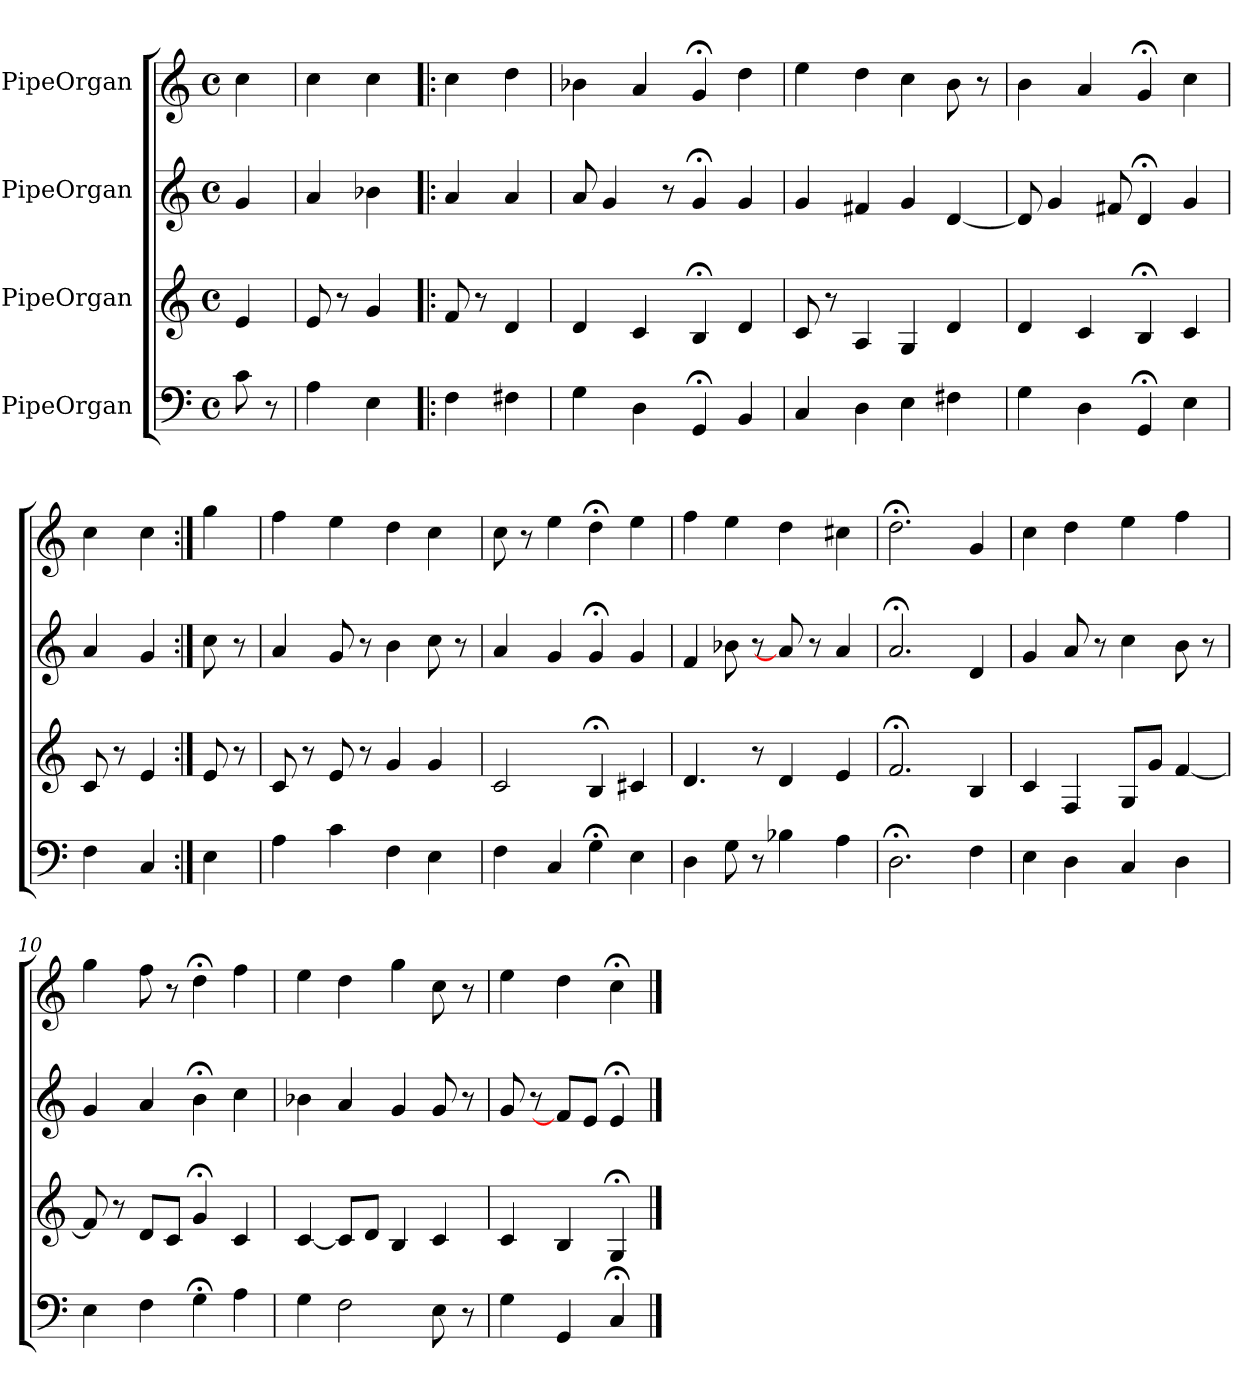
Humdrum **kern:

**kern	**kern	**kern	**kern
*part4	*part3	*part2	*part1
*staff4	*staff3	*staff2	*staff1
*I"PipeOrgan	*I"PipeOrgan	*I"PipeOrgan	*I"PipeOrgan
*k[]	*k[]	*k[]	*k[]
*C:	*C:	*C:	*C:
*M4/4	*M4/4	*M4/4	*M4/4
*met(c)	*met(c)	*met(c)	*met(c)
*MM60	*MM60	*MM60	*MM60
=	=	=	=
8c	4e	4g	4cc
8r	.	.	.
=1	=1	=1	=1
4A	8e	4a	4cc
.	8r	.	.
4E	4g	4b-X	4cc
=!|:	=!|:	=!|:	=!|:
4F	8f	4a	4cc
.	8r	.	.
4F#X	4d	4a	4dd
=2	=2	=2	=2
4G	4d	8a	4b-X
.	.	4g	.
4D	4c	.	4a
.	.	8r	.
4GG;<	4B;<	4g;<	4g;<
4BB	4d	4g	4dd
=3	=3	=3	=3
4C	8c	4g	4ee
.	8r	.	.
4D	4A	4f#X	4dd
4E	4G	4g	4cc
4F#X	4d	[4d	8b
.	.	.	8r
=4	=4	=4	=4
4G	4d	8d]	4b
.	.	4g	.
4D	4c	.	4a
.	.	8f#X	.
4GG;<	4B;<	4d;<	4g;<
4E	4c	4g	4cc
=1	=1	=1	=1
4F	8c	4a	4cc
.	8r	.	.
4C	4e	4g	4cc
=:|!	=:|!	=:|!	=:|!
4E	8e	8cc	4gg
.	8r	8r	.
=5	=5	=5	=5
4A	8c	4a	4ff
.	8r	.	.
4c	8e	8g	4ee
.	8r	8r	.
4F	4g	4b	4dd
4E	4g	8cc	4cc
.	.	8r	.
=6	=6	=6	=6
4F	2c	4a	8cc
.	.	.	8r
4C	.	4g	4ee
4G;<	4B;<	4g;<	4dd;<
4E	4c#X	4g	4ee
=7	=7	=7	=7
4D	4.d	4f	4ff
8G	.	8b-X	4ee
8r	8r	8r	.
4B-X	4d	8a]	4dd
.	.	8r	.
4A	4e	4a	4cc#X
=8	=8	=8	=8
2.D;<	2.f;<	2.a;<	2.dd;<
4F	4B	4d	4g
=9	=9	=9	=9
4E	4c	4g	4cc
4D	4F	8a	4dd
.	.	8r	.
4C	8GL	4cc	4ee
.	8gJ	.	.
4D	[4f	8b	4ff
.	.	8r	.
=10	=10	=10	=10
4E	8f]	4g	4gg
.	8r	.	.
4F	8dL	4a	8ff
.	8cJ	.	8r
4G;<	4g;<	4b;<	4dd;<
4A	4c	4cc	4ff
=11	=11	=11	=11
4G	[4c	4b-X	4ee
2F	8cL]	4a	4dd
.	8dJ	.	.
.	4B	4g	4gg
8E	4c	8g	8cc
8r	.	8r	8r
=12	=12	=12	=12
4G	4c	8g	4ee
.	.	8r	.
4GG	4B	8fL]	4dd
.	.	8eJ	.
4C;<	4G;<	4e;<	4cc;<
==	==	==	==
*-	*-	*-	*-
